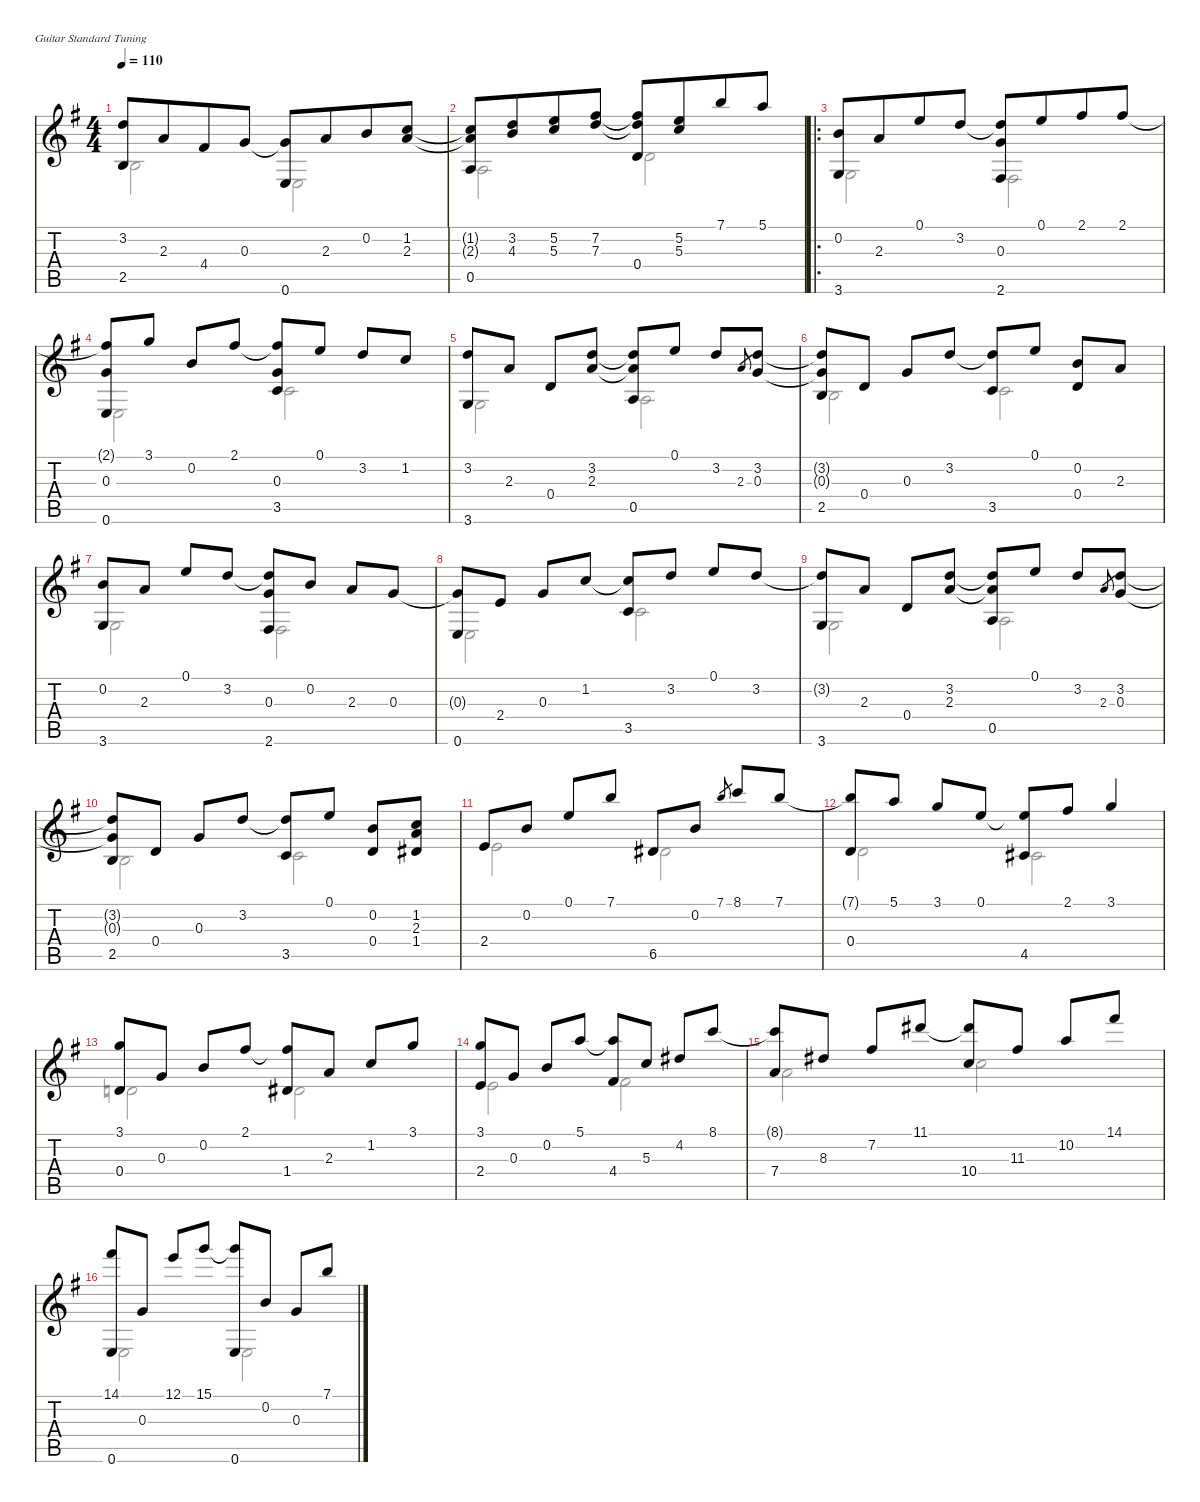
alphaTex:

\defaultSystemsLayout 4
\hideDynamics
\bracketExtendMode nobrackets
\singleTrackTrackNamePolicy hidden
\multiTrackTrackNamePolicy hidden
\firstSystemTrackNameOrientation horizontal
\otherSystemsTrackNameOrientation horizontal
\extendBarLines
\chordDiagramsInScore
\track ("Guitarra" "n.guit.") {instrument acousticguitarnylon}
\staff {score tabs}
\tuning (E4 B3 G3 D3 A2 E2)
\voice
\ts (4 4)
\beaming (8 4 4)
\tempo 110
\clef g2
\ks g
(3.2{acc forcenatural} 2.5{acc forcenatural}).8{dy mf instrument acousticguitarnylon beam Up} 2.3{acc forcenatural}.8{beam Up} 4.4{acc #}.8{beam Up} 0.3{acc forcenatural}.8{beam Up} (0.3{t acc forcenatural} 0.6{acc forcenatural}).8{beam Up} 2.3{acc forcenatural}.8{beam Up} 0.2{acc forcenatural}.8{beam Up} (1.2{acc forcenatural} 2.3{acc forcenatural}).8{beam Up} |
(1.2{t acc forcenatural} 2.3{t acc forcenatural} 0.5{acc forcenatural}).8{beam Up} (3.2{acc forcenatural} 4.3{acc forcenatural}).8{beam Up} (5.2{acc forcenatural} 5.3{acc forcenatural}).8{beam Up} (7.2{acc #} 7.3{acc forcenatural}).8{beam Up} (7.2{t acc #} 7.3{t acc forcenatural} 0.4{acc forcenatural}).8{beam Up} (5.2{acc forcenatural} 5.3{acc forcenatural}).8{beam Up} 7.1{acc forcenatural}.8{beam Up} 5.1{acc forcenatural}.8{beam Up} |
\ro
(0.2{acc forcenatural} 3.6{acc forcenatural}).8{beam Up} 2.3{acc forcenatural}.8{beam Up} 0.1{acc forcenatural}.8{beam Up} 3.2{acc forcenatural}.8{beam Up} (3.2{t acc forcenatural} 0.3{acc forcenatural} 2.6{acc #}).8{beam Up} 0.1{acc forcenatural}.8{beam Up} 2.1{acc #}.8{beam Up} 2.1{acc #}.8{beam Up} |
\beaming (8 2 2 2 2)
(2.1{t acc #} 0.3{acc forcenatural} 0.6{acc forcenatural}).8{beam Up} 3.1{acc forcenatural}.8{beam Up} 0.2{acc forcenatural}.8{beam Up} 2.1{acc #}.8{beam Up} (2.1{t acc #} 0.3{acc forcenatural} 3.5{acc forcenatural}).8{beam Up} 0.1{acc forcenatural}.8{beam Up} 3.2{acc forcenatural}.8{beam Up} 1.2{acc forcenatural}.8{beam Up} |
(3.2{acc forcenatural} 3.6{acc forcenatural}).8{beam Up} 2.3{acc forcenatural}.8{beam Up} 0.4{acc forcenatural}.8{beam Up} (3.2{acc forcenatural} 2.3{acc forcenatural}).8{beam Up} (2.3{t acc forcenatural} 3.2{t acc forcenatural} 0.5{acc forcenatural}).8{beam Up} 0.1{acc forcenatural}.8{beam Up} 3.2{acc forcenatural}.8{beam Up} 2.3{acc forcenatural}.8{gr beam Up} (3.2{acc forcenatural} 0.3{acc forcenatural}).8{beam Up} |
(3.2{t acc forcenatural} 0.3{t acc forcenatural} 2.5{acc forcenatural}).8{beam Up} 0.4{acc forcenatural}.8{beam Up} 0.3{acc forcenatural}.8{beam Up} 3.2{acc forcenatural}.8{beam Up} (3.2{t acc forcenatural} 3.5{acc forcenatural}).8{beam Up} 0.1{acc forcenatural}.8{beam Up} (0.2{acc forcenatural} 0.4{acc forcenatural}).8{beam Up} 2.3{acc forcenatural}.8{beam Up} |
\scale
1.26744 (0.2{acc forcenatural} 3.6{acc forcenatural}).8{beam Up} 2.3{acc forcenatural}.8{beam Up} 0.1{acc forcenatural}.8{beam Up} 3.2{acc forcenatural}.8{beam Up} (3.2{t acc forcenatural} 0.3{acc forcenatural} 2.6{acc #}).8{beam Up} 0.2{acc forcenatural}.8{beam Up} 2.3{acc forcenatural}.8{beam Up} 0.3{acc forcenatural}.8{beam Up} |
\scale
0.936898 (0.3{t acc forcenatural} 0.6{acc forcenatural}).8{beam Up} 2.4{acc forcenatural}.8{beam Up} 0.3{acc forcenatural}.8{beam Up} 1.2{acc forcenatural}.8{beam Up} (1.2{t acc forcenatural} 3.5{acc forcenatural}).8{beam Up} 3.2{acc forcenatural}.8{beam Up} 0.1{acc forcenatural}.8{beam Up} 3.2{acc forcenatural}.8{beam Up} |
\scale
0.888447 (3.2{t acc forcenatural} 3.6{acc forcenatural}).8{beam Up} 2.3{acc forcenatural}.8{beam Up} 0.4{acc forcenatural}.8{beam Up} (3.2{acc forcenatural} 2.3{acc forcenatural}).8{beam Up} (2.3{t acc forcenatural} 3.2{t acc forcenatural} 0.5{acc forcenatural}).8{beam Up} 0.1{acc forcenatural}.8{beam Up} 3.2{acc forcenatural}.8{beam Up} 2.3{acc forcenatural}.8{gr beam Up} (3.2{acc forcenatural} 0.3{acc forcenatural}).8{beam Up} |
\scale
0.907216 (0.3{t acc forcenatural} 3.2{t acc forcenatural} 2.5{acc forcenatural}).8{beam Up} 0.4{acc forcenatural}.8{beam Up} 0.3{acc forcenatural}.8{beam Up} 3.2{acc forcenatural}.8{beam Up} (3.2{t acc forcenatural} 3.5{acc forcenatural}).8{beam Up} 0.1{acc forcenatural}.8{beam Up} (0.2{acc forcenatural} 0.4{acc forcenatural}).8{beam Up} (1.2{acc forcenatural} 2.3{acc forcenatural} 1.4{acc #}).8{beam Up} |
\scale
0.866173 2.4{acc forcenatural}.8{beam Up} 0.2{acc forcenatural}.8{beam Up} 0.1{acc forcenatural}.8{beam Up} 7.1{acc forcenatural}.8{beam Up} 6.5{acc #}.8{beam Up} 0.2{acc forcenatural}.8{beam Up} 7.1{acc forcenatural}.8{gr beam Up} 8.1{acc forcenatural}.8{beam Up} 7.1{acc forcenatural}.8{beam Up} |
\scale
1.26252 (7.1{t acc forcenatural} 0.4{acc forcenatural}).8{beam Up} 5.1{acc forcenatural}.8{beam Up} 3.1{acc forcenatural}.8{beam Up} 0.1{acc forcenatural}.8{beam Up} (0.1{t acc forcenatural} 4.5{acc #}).8{beam Up} 2.1{acc #}.8{beam Up} 3.1{acc forcenatural}.4{beam Up} |
\scale
1.08138 (3.1{acc forcenatural} 0.4{acc forcenatural}).8{beam Up} 0.3{acc forcenatural}.8{beam Up} 0.2{acc forcenatural}.8{beam Up} 2.1{acc #}.8{beam Up} (2.1{t acc #} 1.4{acc #}).8{beam Up} 2.3{acc forcenatural}.8{beam Up} 1.2{acc forcenatural}.8{beam Up} 3.1{acc forcenatural}.8{beam Up} |
(3.1{acc forcenatural} 2.4{acc forcenatural}).8{beam Up} 0.3{acc forcenatural}.8{beam Up} 0.2{acc forcenatural}.8{beam Up} 5.1{acc forcenatural}.8{beam Up} (5.1{t acc forcenatural} 4.4{acc #}).8{beam Up} 5.3{acc forcenatural}.8{beam Up} 4.2{acc #}.8{beam Up} 8.1{acc forcenatural}.8{beam Up} |
(8.1{t acc forcenatural} 7.4{acc forcenatural}).8{beam Up} 8.3{acc #}.8{beam Up} 7.2{acc #}.8{beam Up} 11.1{acc #}.8{beam Up} (11.1{t acc #} 10.4{acc forcenatural}).8{beam Up} 11.3{acc #}.8{beam Up} 10.2{acc forcenatural}.8{beam Up} 14.1{acc #}.8{beam Up} |
(14.1{acc #} 0.6{acc forcenatural}).8{beam Up} 0.3{acc forcenatural}.8{beam Up} 12.1{acc forcenatural}.8{beam Up} 15.1{acc forcenatural}.8{beam Up} (15.1{t acc forcenatural} 0.6{acc forcenatural}).8{beam Up} 0.2{acc forcenatural}.8{beam Up} 0.3{acc forcenatural}.8{beam Up} 7.1{acc forcenatural}.8{beam Up}
\voice
\clef g2
\ottava regular
\simile none
\ks g
2.5{acc forcenatural}.2{dy mf beam Down} 0.6{acc forcenatural}.2{beam Down} |
0.5{acc forcenatural}.2{beam Down} 0.4{acc forcenatural}.2{beam Down} |
3.6{acc forcenatural}.2{beam Down} 2.6{acc #}.2{beam Down} |
0.6{acc forcenatural}.2{beam Down} 3.5{acc forcenatural}.2{beam Down} |
3.6{acc forcenatural}.2{beam Down} 0.5{acc forcenatural}.2{beam Down} |
2.5{acc forcenatural}.2{beam Down} 3.5{acc forcenatural}.2{beam Down} |
\scale
1.26744 3.6{acc forcenatural}.2{beam Down} 2.6{acc #}.2{beam Down} |
\scale
0.936898 0.6{acc forcenatural}.2{beam Down} 3.5{acc forcenatural}.2{beam Down} |
\scale
0.888447 3.6{acc forcenatural}.2{beam Down} 0.5{acc forcenatural}.2{beam Down} |
\scale
0.907216 2.5{acc forcenatural}.2{beam Down} 3.5{acc forcenatural}.2{beam Down} |
\scale
0.866173 2.4{acc forcenatural}.2{beam Down} 6.5{acc #}.2{beam Down} |
\scale
1.26252 0.4{acc forcenatural}.2{beam Down} 4.5{acc #}.2{beam Down} |
\scale
1.08138 0.4{acc forcenatural}.2{beam Down} 1.4{acc #}.2{beam Down} |
2.4{acc forcenatural}.2{beam Down} 4.4{acc #}.2{beam Down} |
7.4{acc forcenatural}.2{beam Down} 10.4{acc forcenatural}.2{beam Down} |
0.6{acc forcenatural}.2{beam Down} 0.6{acc forcenatural}.2{beam Down}
